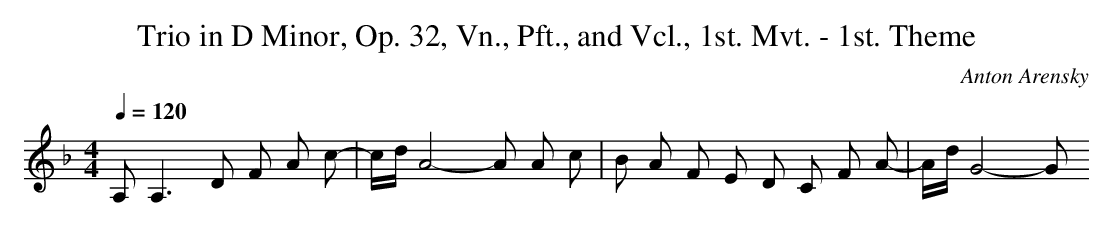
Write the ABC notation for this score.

X:1
T: Trio in D Minor, Op. 32, Vn., Pft., and Vcl., 1st. Mvt. - 1st. Theme
C: Anton Arensky
M: 4/4
L: 1/16
Q:1/4=120
K:F % 1 flats
A,4<A,4 D2 F2 A2 c2-| \
cd A8- A2 A2 c2| \
B2 A2 F2 E2 D2 C2 F2 A2-| \
Ad G8- G2
